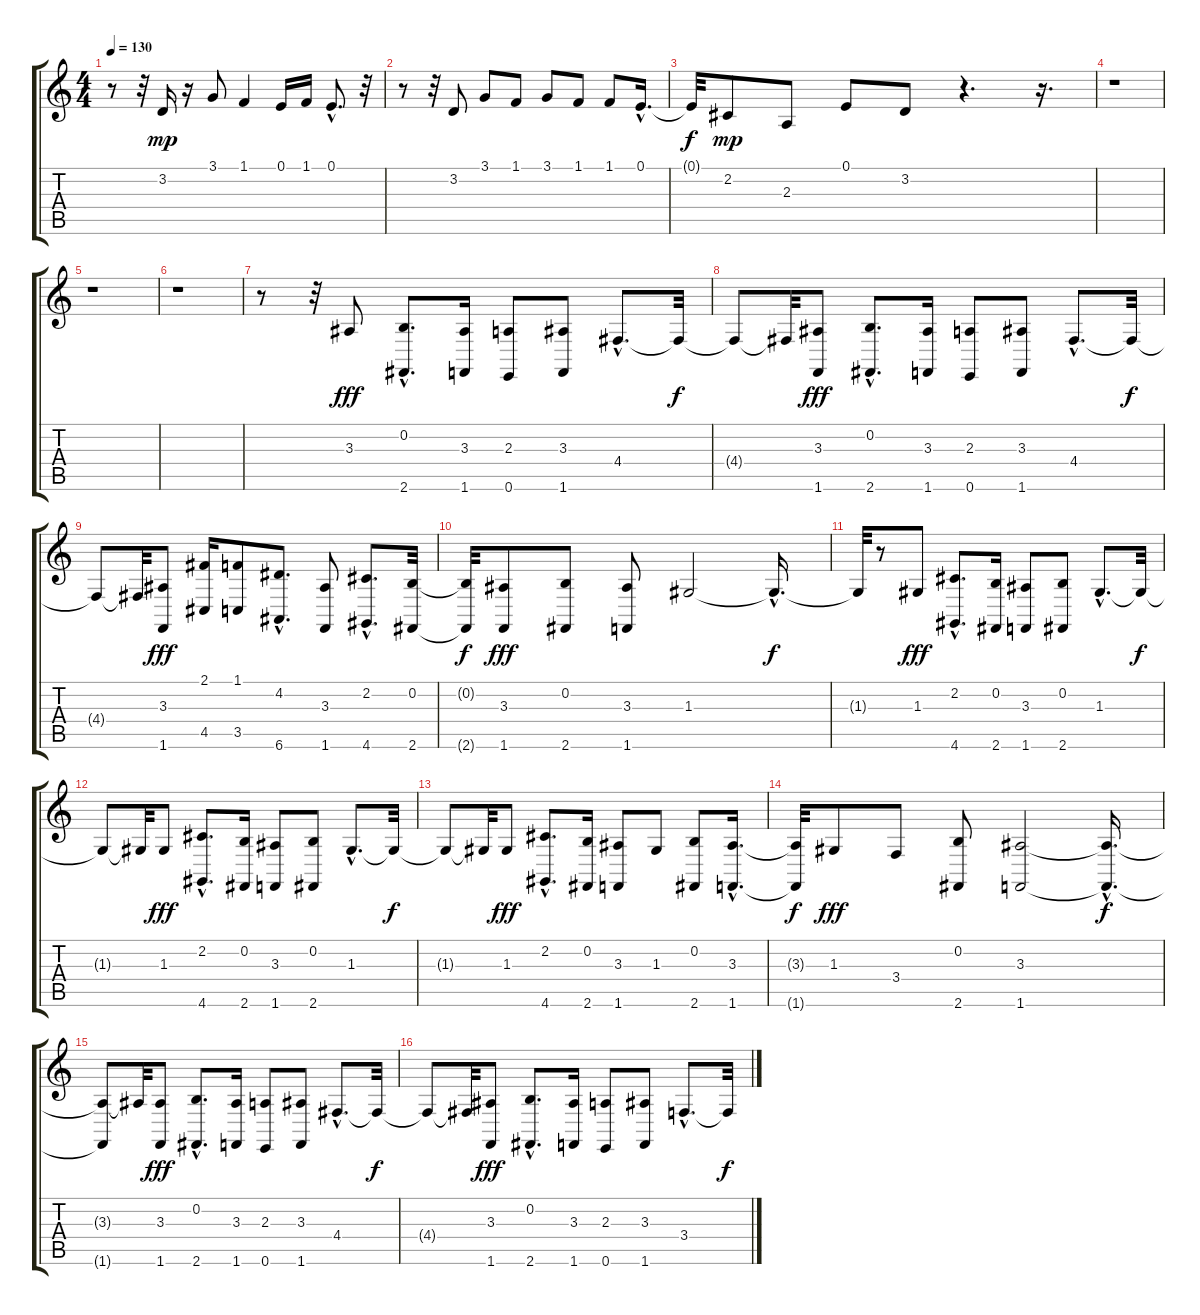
\track "" {instrument acousticgrandpiano}
\staff {score tabs}
\tuning (E4 B3 G3 D3 A2 E2) {hide}
\ts (4 4)
\tempo 130
\clef g2
\ks c
r.8{dy mp} r.32 3.2.16 r.16 3.1.8 1.1.4 0.1.16 1.1.16 0.1{hac}.8{d} r.32 |
r.8 r.32 3.2.8 3.1.8 1.1.8 3.1.8 1.1.8 1.1.8 0.1{hac}.16{d} |
0.1{t}.32{dy f} 2.2.8{dy mp} 2.3.8 0.1.8 3.2.8 r.4{d} r.16{d} |
r.1 |
r.1 |
r.1 |
r.8 r.32 3.3.8{dy fff balance 10 instrument brasssection} (0.2{hac} 2.6{hac}).8{d volume 16} (3.3 1.6).16{volume 16} (2.3 0.6).8 (3.3 1.6).8{volume 16} 4.4{hac}.8{d} 4.4{t}.32{dy f} |
4.4{t}.8 4.4{t}.32 (3.3 1.6).8{dy fff volume 16} (0.2{hac} 2.6{hac}).8{d volume 16} (3.3 1.6).16{volume 16} (2.3 0.6).8 (3.3 1.6).8{volume 16} 4.4{hac}.8{d} 4.4{t}.32{dy f} |
4.4{t}.8 4.4{t}.32 (3.3 1.6).8{dy fff volume 16} (2.1 4.5).16{volume 16} (1.1 3.5).8 (4.2{hac} 6.6{hac}).8{d volume 16} (3.3 1.6).8{volume 16} (2.2{hac} 4.6{hac}).8{d volume 16} (0.2 2.6).32{volume 16} |
(0.2{t} 2.6{t}).32{dy f} (3.3 1.6).8{dy fff} (0.2 2.6).8{volume 16} (3.3 1.6).8{volume 16} 1.3.2 1.3{hac t}.16{d dy f} |
1.3{t}.32 r.8 1.3.8{dy fff volume 16} (2.2{hac} 4.6{hac}).8{d volume 16} (0.2 2.6).16{volume 16} (3.3 1.6).8 (0.2 2.6).8{volume 16} 1.3{hac}.8{d} 1.3{t}.32{dy f} |
1.3{t}.8 1.3{t}.32 1.3.8{dy fff volume 16} (2.2{hac} 4.6{hac}).8{d volume 16} (0.2 2.6).16{volume 16} (3.3 1.6).8 (0.2 2.6).8{volume 16} 1.3{hac}.8{d} 1.3{t}.32{dy f} |
1.3{t}.8 1.3{t}.32 1.3.8{dy fff volume 16} (2.2{hac} 4.6{hac}).8{d volume 16} (0.2 2.6).16{volume 16} (3.3 1.6).8 1.3.8{volume 16} (0.2 2.6).8{volume 16} (3.3{hac} 1.6{hac}).16{d} |
(3.3{t} 1.6{t}).32{dy f} 1.3.8{dy fff volume 16} 3.4.8{volume 16} (0.2 2.6).8{volume 16} (3.3 1.6).2 (3.3{hac t} 1.6{hac t}).16{d dy f} |
(3.3{t} 1.6{t}).8 3.3{t}.32 (3.3 1.6).8{dy fff volume 16} (0.2{hac} 2.6{hac}).8{d volume 16} (3.3 1.6).16 (2.3 0.6).8 (3.3 1.6).8{volume 16} 4.4{hac}.8{d} 4.4{t}.32{dy f} |
4.4{t}.8 4.4{t}.32 (3.3 1.6).8{dy fff volume 16} (0.2{hac} 2.6{hac}).8{d volume 16} (3.3 1.6).16{volume 16} (2.3 0.6).8 (3.3 1.6).8{volume 16} 3.4{hac}.8{d} 3.4{t}.32{dy f}
